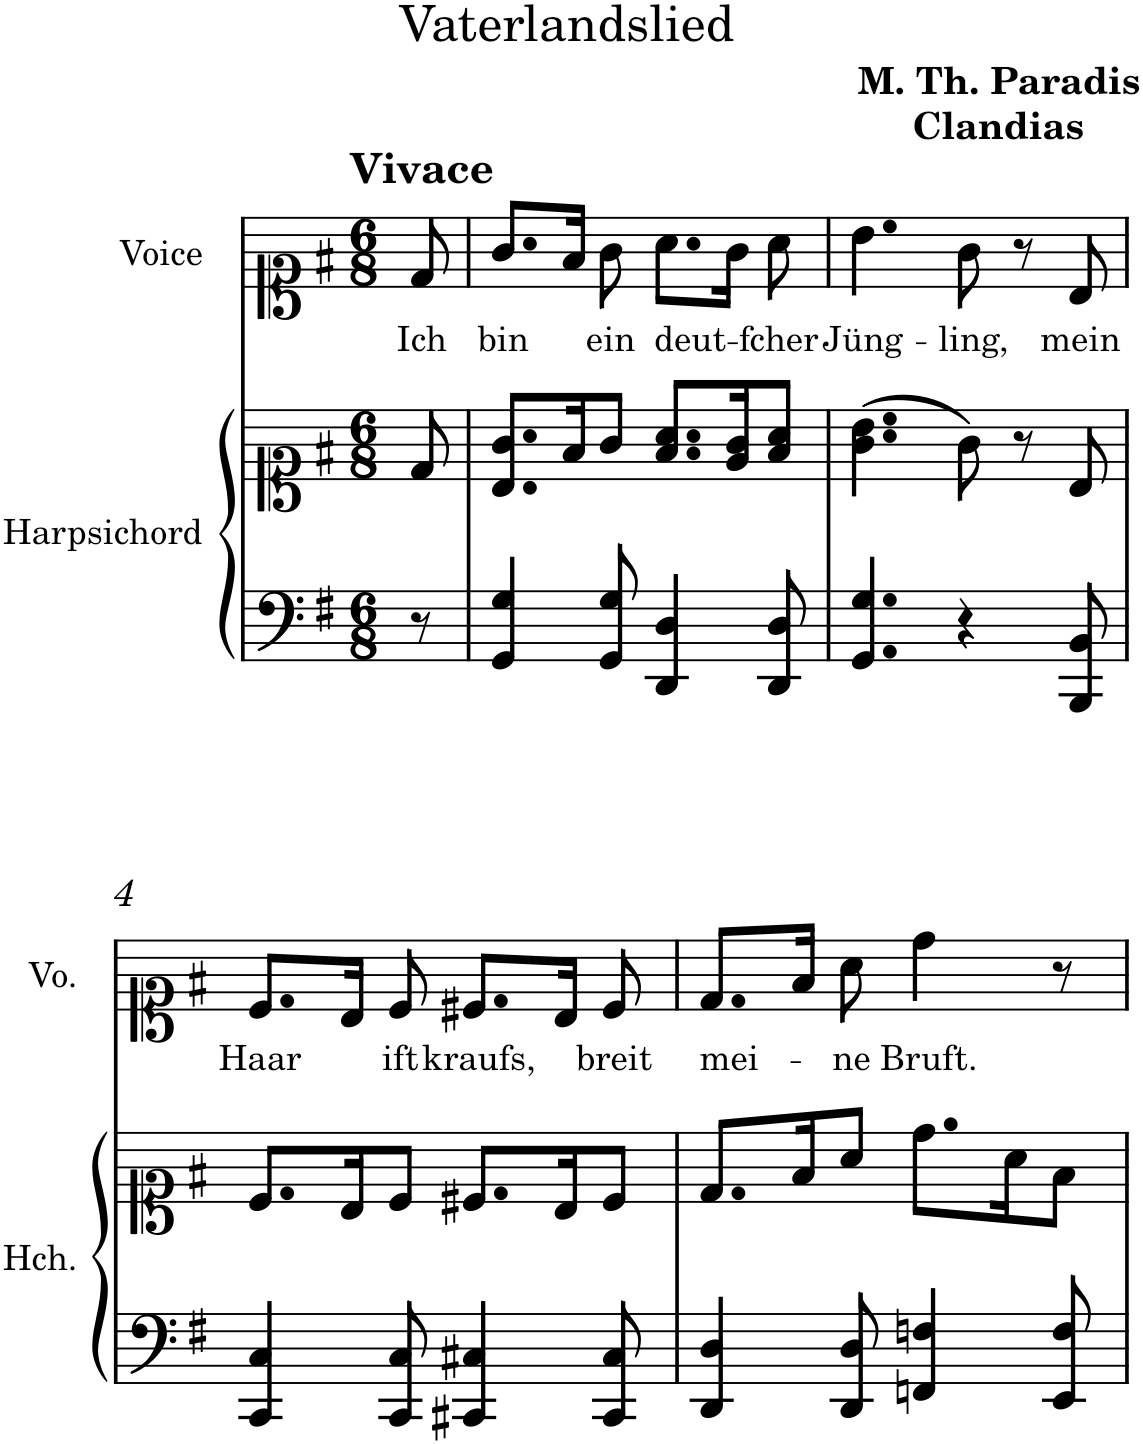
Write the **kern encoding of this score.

**kern	**kern	**kern	**text
*part2	*part2	*part1	*part1
*staff3	*staff2	*staff1	*staff1
*I"Harpsichord	*	*I"Voice	*
*I'Hch.	*	*I'Vo.	*
*clefF4	*clefC1	*clefC1	*
*k[f#]	*k[f#]	*k[f#]	*
*M6/8	*M6/8	*M6/8	*
=1	=1	=1	=1
!	!	!LO:TX:a:B:t=Vivace	!
!	!	!	!LO:LY:b
8r	8d/	8d/	Ich
=2	=2	=2	=2
!	!	!	!LO:LY:b
4GG/ 4G/	8.B/ 8.g/L	8.g/L	bin
.	16f#/K	16f#/Jk	.
!	!	!	!LO:LY:b
8GG/ 8G/	8g/J	8g\	ein
!	!	!	!LO:LY:b
4DD/ 4D/	8.f#/ 8.a/L	8.a\L	deut-
.	16e/ 16g/K	16g\Jk	.
!	!	!	!LO:LY:b
8DD/ 8D/	8f#/ 8a/J	8a\	-fcher
=3	=3	=3	=3
!	!	!	!LO:LY:b
4.GG/ 4.G/	(4.g\ 4.b\	4.b\	Jüng-
!	!	!	!LO:LY:b
4r	8g\)	8g\	-ling,
.	8r	8r	.
!	!	!	!LO:LY:b
8BBB/ 8BB/	8B/	8B/	mein
!!LO:LB:g=z
=4	=4	=4	=4
!	!	!	!LO:LY:b
4CC/ 4C/	8.c/L	8.c/L	Haar
.	16B/K	16B/Jk	.
!	!	!	!LO:LY:b
8CC/ 8C/	8c/J	8c/	ift
!	!	!	!LO:LY:b
4CC#X/ 4C#X/	8.c#X/L	8.c#X/L	kraufs,
.	16B/K	16B/Jk	.
!	!	!	!LO:LY:b
8CC#/ 8C#/	8c#/J	8c#/	breit
=5	=5	=5	=5
!	!	!	!LO:LY:b
4DD/ 4D/	8.d/L	8.d/L	mei-
.	16f#/K	16f#/Jk	.
!	!	!	!LO:LY:b
8DD/ 8D/	8a/J	8a\	-ne
!	!	!	!LO:LY:b
4FFn/ 4Fn/	8.dd\L	4dd\	Bruft.
.	16a\K	.	.
8EE/ 8F/	8f#\J	8r	.
=	=	=	=
*-	*-	*-	*-
